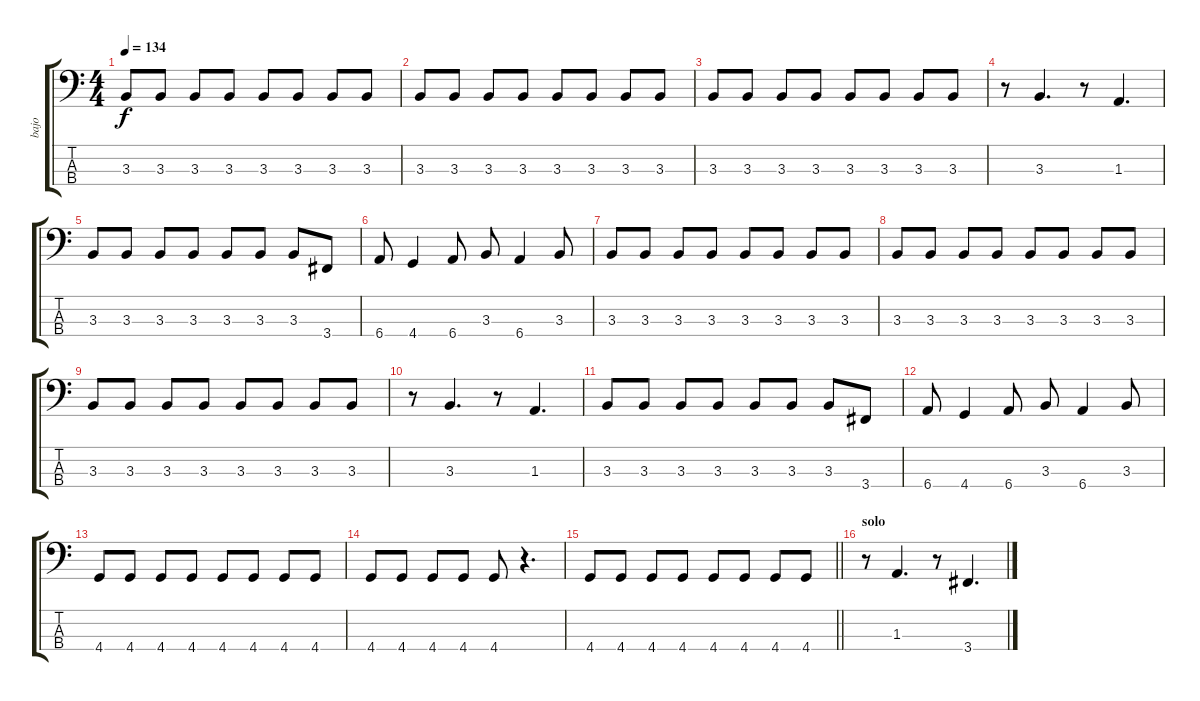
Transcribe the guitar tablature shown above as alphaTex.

\track ("bajo" "bajo") {instrument electricbassfinger}
\staff {score tabs}
\tuning (Gb2 Db2 Ab1 Eb1) {hide}
\ts (4 4)
\tempo 134
\clef f4
\ks c
3.3.8{dy f} 3.3.8 3.3.8 3.3.8 3.3.8 3.3.8 3.3.8 3.3.8 |
3.3.8 3.3.8 3.3.8 3.3.8 3.3.8 3.3.8 3.3.8 3.3.8 |
3.3.8 3.3.8 3.3.8 3.3.8 3.3.8 3.3.8 3.3.8 3.3.8 |
r.8 3.3.4{d} r.8 1.3.4{d} |
3.3.8 3.3.8 3.3.8 3.3.8 3.3.8 3.3.8 3.3.8 3.4.8 |
6.4.8 4.4.4 6.4.8 3.3.8 6.4.4 3.3.8 |
3.3.8 3.3.8 3.3.8 3.3.8 3.3.8 3.3.8 3.3.8 3.3.8 |
3.3.8 3.3.8 3.3.8 3.3.8 3.3.8 3.3.8 3.3.8 3.3.8 |
3.3.8 3.3.8 3.3.8 3.3.8 3.3.8 3.3.8 3.3.8 3.3.8 |
r.8 3.3.4{d} r.8 1.3.4{d} |
3.3.8 3.3.8 3.3.8 3.3.8 3.3.8 3.3.8 3.3.8 3.4.8 |
6.4.8 4.4.4 6.4.8 3.3.8 6.4.4 3.3.8 |
4.4.8 4.4.8 4.4.8 4.4.8 4.4.8 4.4.8 4.4.8 4.4.8 |
4.4.8 4.4.8 4.4.8 4.4.8 4.4.8 r.4{d} |
\barLineRight lightlight
4.4.8 4.4.8 4.4.8 4.4.8 4.4.8 4.4.8 4.4.8 4.4.8 |
\section ("" "solo")
r.8 1.3.4{d} r.8 3.4.4{d}
